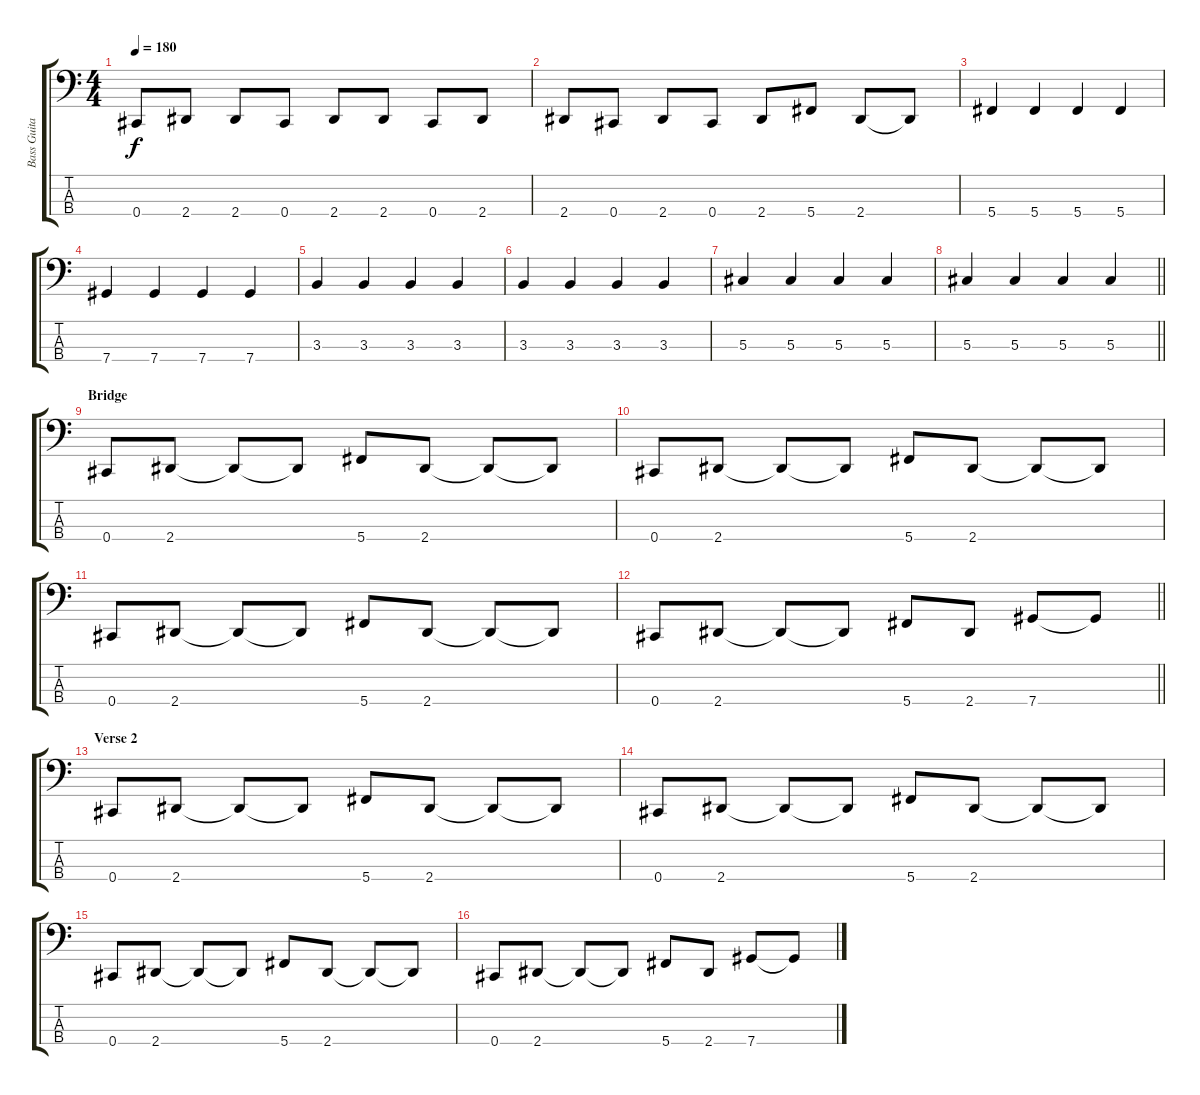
\track ("Bass Guitar" "Bass Guita") {instrument slapbass2}
\staff {score tabs}
\tuning (Gb2 Db2 Ab1 Db1) {hide}
\ts (4 4)
\tempo 180
\clef f4
\ks c
0.4.8{dy f} 2.4.8 2.4.8 0.4.8 2.4.8 2.4.8 0.4.8 2.4.8 |
2.4.8 0.4.8 2.4.8 0.4.8 2.4.8 5.4.8 2.4.8 2.4{t}.8 |
5.4.4 5.4.4 5.4.4 5.4.4 |
7.4.4 7.4.4 7.4.4 7.4.4 |
3.3.4 3.3.4 3.3.4 3.3.4 |
3.3.4 3.3.4 3.3.4 3.3.4 |
5.3.4 5.3.4 5.3.4 5.3.4 |
\barLineRight lightlight
5.3.4 5.3.4 5.3.4 5.3.4 |
\section ("" "Bridge")
0.4.8 2.4.8 2.4{t}.8 2.4{t}.8 5.4.8 2.4.8 2.4{t}.8 2.4{t}.8 |
0.4.8 2.4.8 2.4{t}.8 2.4{t}.8 5.4.8 2.4.8 2.4{t}.8 2.4{t}.8 |
0.4.8 2.4.8 2.4{t}.8 2.4{t}.8 5.4.8 2.4.8 2.4{t}.8 2.4{t}.8 |
\barLineRight lightlight
0.4.8 2.4.8 2.4{t}.8 2.4{t}.8 5.4.8 2.4.8 7.4.8 7.4{t}.8 |
\section ("" "Verse 2")
0.4.8 2.4.8 2.4{t}.8 2.4{t}.8 5.4.8 2.4.8 2.4{t}.8 2.4{t}.8 |
0.4.8 2.4.8 2.4{t}.8 2.4{t}.8 5.4.8 2.4.8 2.4{t}.8 2.4{t}.8 |
0.4.8 2.4.8 2.4{t}.8 2.4{t}.8 5.4.8 2.4.8 2.4{t}.8 2.4{t}.8 |
0.4.8 2.4.8 2.4{t}.8 2.4{t}.8 5.4.8 2.4.8 7.4.8 7.4{t}.8
